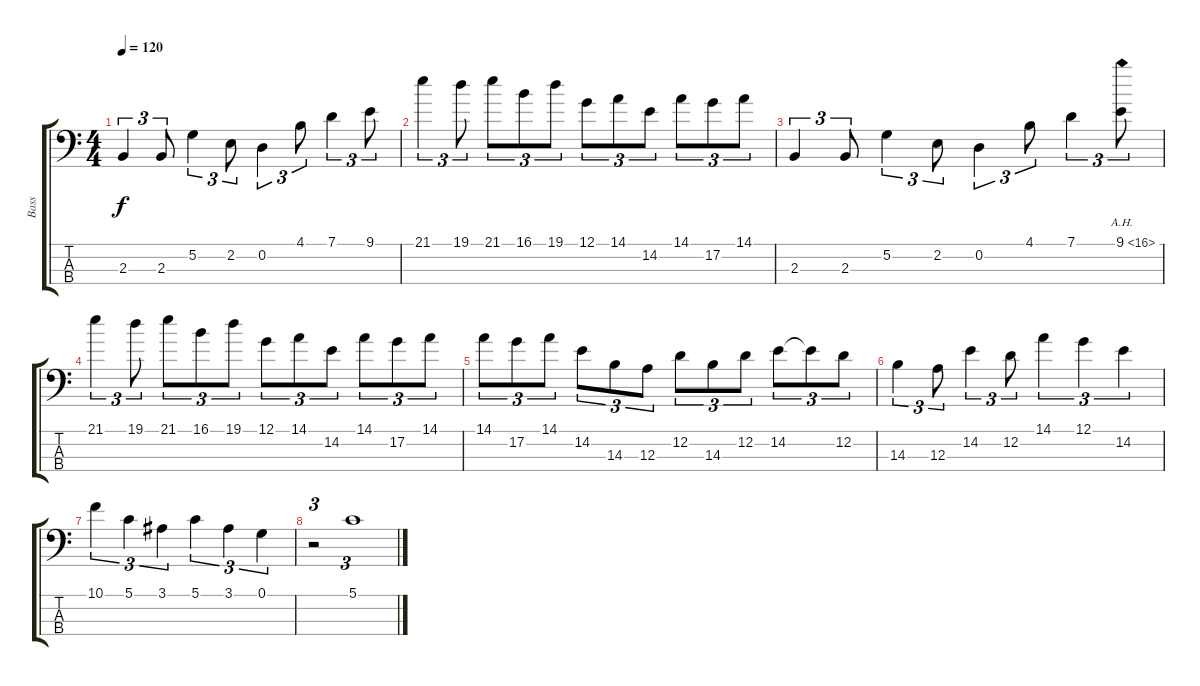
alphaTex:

\track ("Bass" "Bass") {instrument electricbassfinger}
\staff {score tabs}
\tuning (G2 D2 A1 E1) {hide}
\ts (4 4)
\tempo 120
\clef f4
\ks c
2.3.4{tu (3 2) dy f} 2.3.8{tu (3 2)} 5.2.4{tu (3 2)} 2.2.8{tu (3 2)} 0.2.4{tu (3 2)} 4.1.8{tu (3 2)} 7.1.4{tu (3 2)} 9.1.8{tu (3 2)} |
21.1.4{tu (3 2)} 19.1.8{tu (3 2)} 21.1.8{tu (3 2)} 16.1.8{tu (3 2)} 19.1.8{tu (3 2)} 12.1.8{tu (3 2)} 14.1.8{tu (3 2)} 14.2.8{tu (3 2)} 14.1.8{tu (3 2)} 17.2.8{tu (3 2)} 14.1.8{tu (3 2)} |
2.3.4{tu (3 2)} 2.3.8{tu (3 2)} 5.2.4{tu (3 2)} 2.2.8{tu (3 2)} 0.2.4{tu (3 2)} 4.1.8{tu (3 2)} 7.1.4{tu (3 2)} 9.1{ah 7}.8{tu (3 2)} |
21.1.4{tu (3 2)} 19.1.8{tu (3 2)} 21.1.8{tu (3 2)} 16.1.8{tu (3 2)} 19.1.8{tu (3 2)} 12.1.8{tu (3 2)} 14.1.8{tu (3 2)} 14.2.8{tu (3 2)} 14.1.8{tu (3 2)} 17.2.8{tu (3 2)} 14.1.8{tu (3 2)} |
14.1.8{tu (3 2)} 17.2.8{tu (3 2)} 14.1.8{tu (3 2)} 14.2.8{tu (3 2)} 14.3.8{tu (3 2)} 12.3.8{tu (3 2)} 12.2.8{tu (3 2)} 14.3.8{tu (3 2)} 12.2.8{tu (3 2)} 14.2.8{tu (3 2)} 14.2{t}.8{tu (3 2)} 12.2.8{tu (3 2)} |
14.3.4{tu (3 2)} 12.3.8{tu (3 2)} 14.2.4{tu (3 2)} 12.2.8{tu (3 2)} 14.1.4{tu (3 2)} 12.1.4{tu (3 2)} 14.2.4{tu (3 2)} |
10.1.4{tu (3 2)} 5.1.4{tu (3 2)} 3.1.4{tu (3 2)} 5.1.4{tu (3 2)} 3.1.4{tu (3 2)} 0.1.4{tu (3 2)} |
r.2{tu (3 2)} 5.1.1{tu (3 2)}
